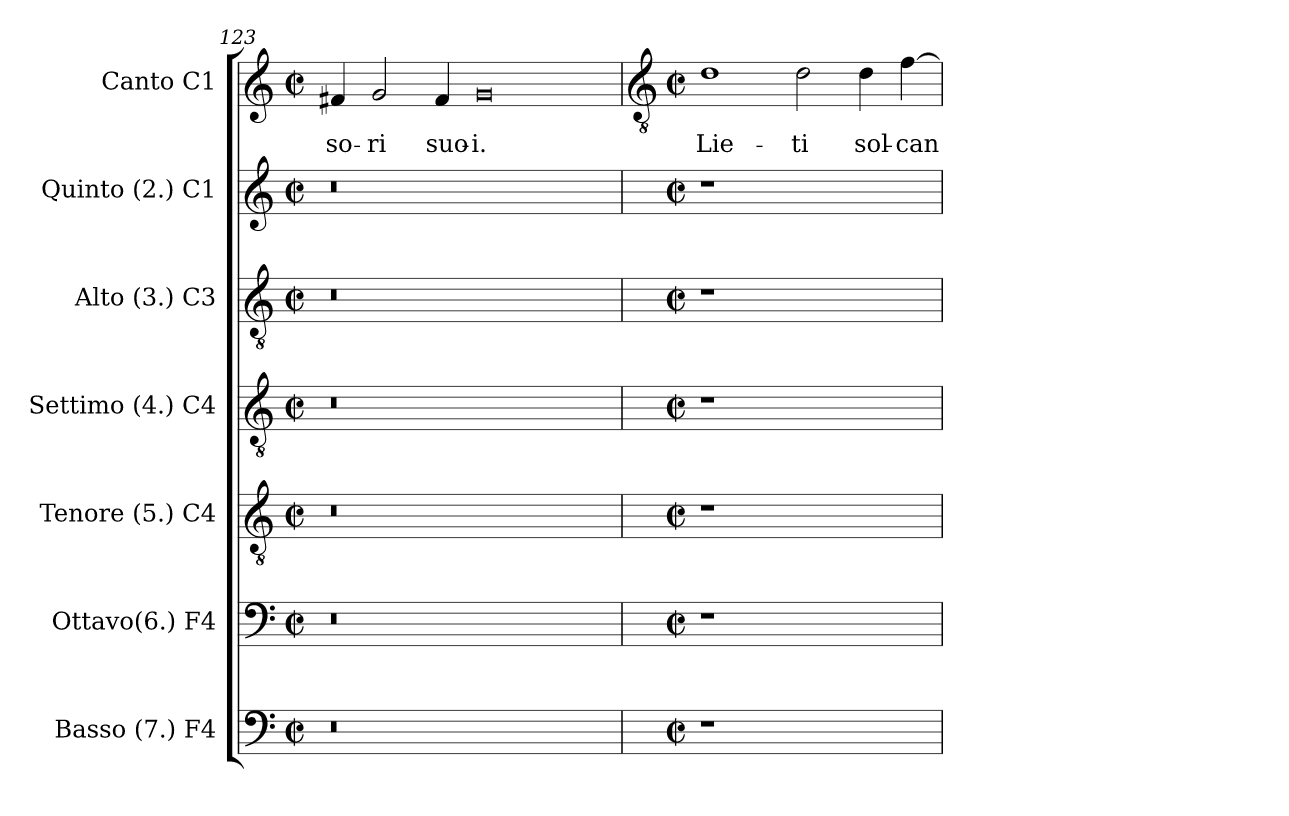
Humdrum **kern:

**kern	**kern	**kern	**kern	**kern	**kern	**kern	**text
*part7	*part6	*part5	*part4	*part3	*part2	*part1	*part1
*staff7	*staff6	*staff5	*staff4	*staff3	*staff2	*staff1	*staff1
*I"Basso (7.)  F4	*I"Ottavo(6.)  F4	*I"Tenore (5.)  C4	*I"Settimo (4.)  C4	*I"Alto (3.)  C3	*I"Quinto (2.)  C1	*I"Canto  C1	*
*	*	*I'T	*	*I'A	*	*I'C	*
*clefF4	*clefF4	*clefGv2	*clefGv2	*clefGv2	*clefG2	*clefG2	*
*k[]	*k[]	*k[]	*k[]	*k[]	*k[]	*k[]	*
*C:	*C:	*C:	*C:	*C:	*C:	*C:	*
*M2/2	*M2/2	*M2/2	*M2/2	*M2/2	*M2/2	*M2/2	*
*met(c|)	*met(c|)	*met(c|)	*met(c|)	*met(c|)	*met(c|)	*met(c|)	*
=123	=123	=123	=123	=123	=123	=123	=123
!	!	!	!	!	!	!	!LO:LY:b:cj
0.r	0.r	0.r	0.r	0.r	0.r	4f#X/	-so-
!	!	!	!	!	!	!	!LO:LY:b:cj
.	.	.	.	.	.	2g/	-ri
!	!	!	!	!	!	!	!LO:LY:b:cj
.	.	.	.	.	.	4f#/	suo-
!	!	!	!	!	!	!	!LO:LY:b:cj
.	.	.	.	.	.	0g	-i.
=124!	=124!	=124!	=124!	=124!	=124!	=124!	=124!
*	*	*	*	*	*	*clefGv2	*
*M2/2	*M2/2	*M2/2	*M2/2	*M2/2	*M2/2	*M2/2	*
*met(c|)	*met(c|)	*met(c|)	*met(c|)	*met(c|)	*met(c|)	*met(c|)	*
!	!	!	!	!	!	!	!LO:LY:b:cj
1r	1r	1r	1r	1r	1r	1d	Lie-
!	!	!	!	!	!	!	!LO:LY:b:cj
1ryy	1ryy	1ryy	1ryy	1ryy	1ryy	2d\	-ti
!	!	!	!	!	!	!	!LO:LY:b:cj
.	.	.	.	.	.	4d\	sol-
!	!	!	!	!	!	!	!LO:LY:b:cj
.	.	.	.	.	.	[>4f\	-can-
=	=	=	=	=	=	=	=
*-	*-	*-	*-	*-	*-	*-	*-
